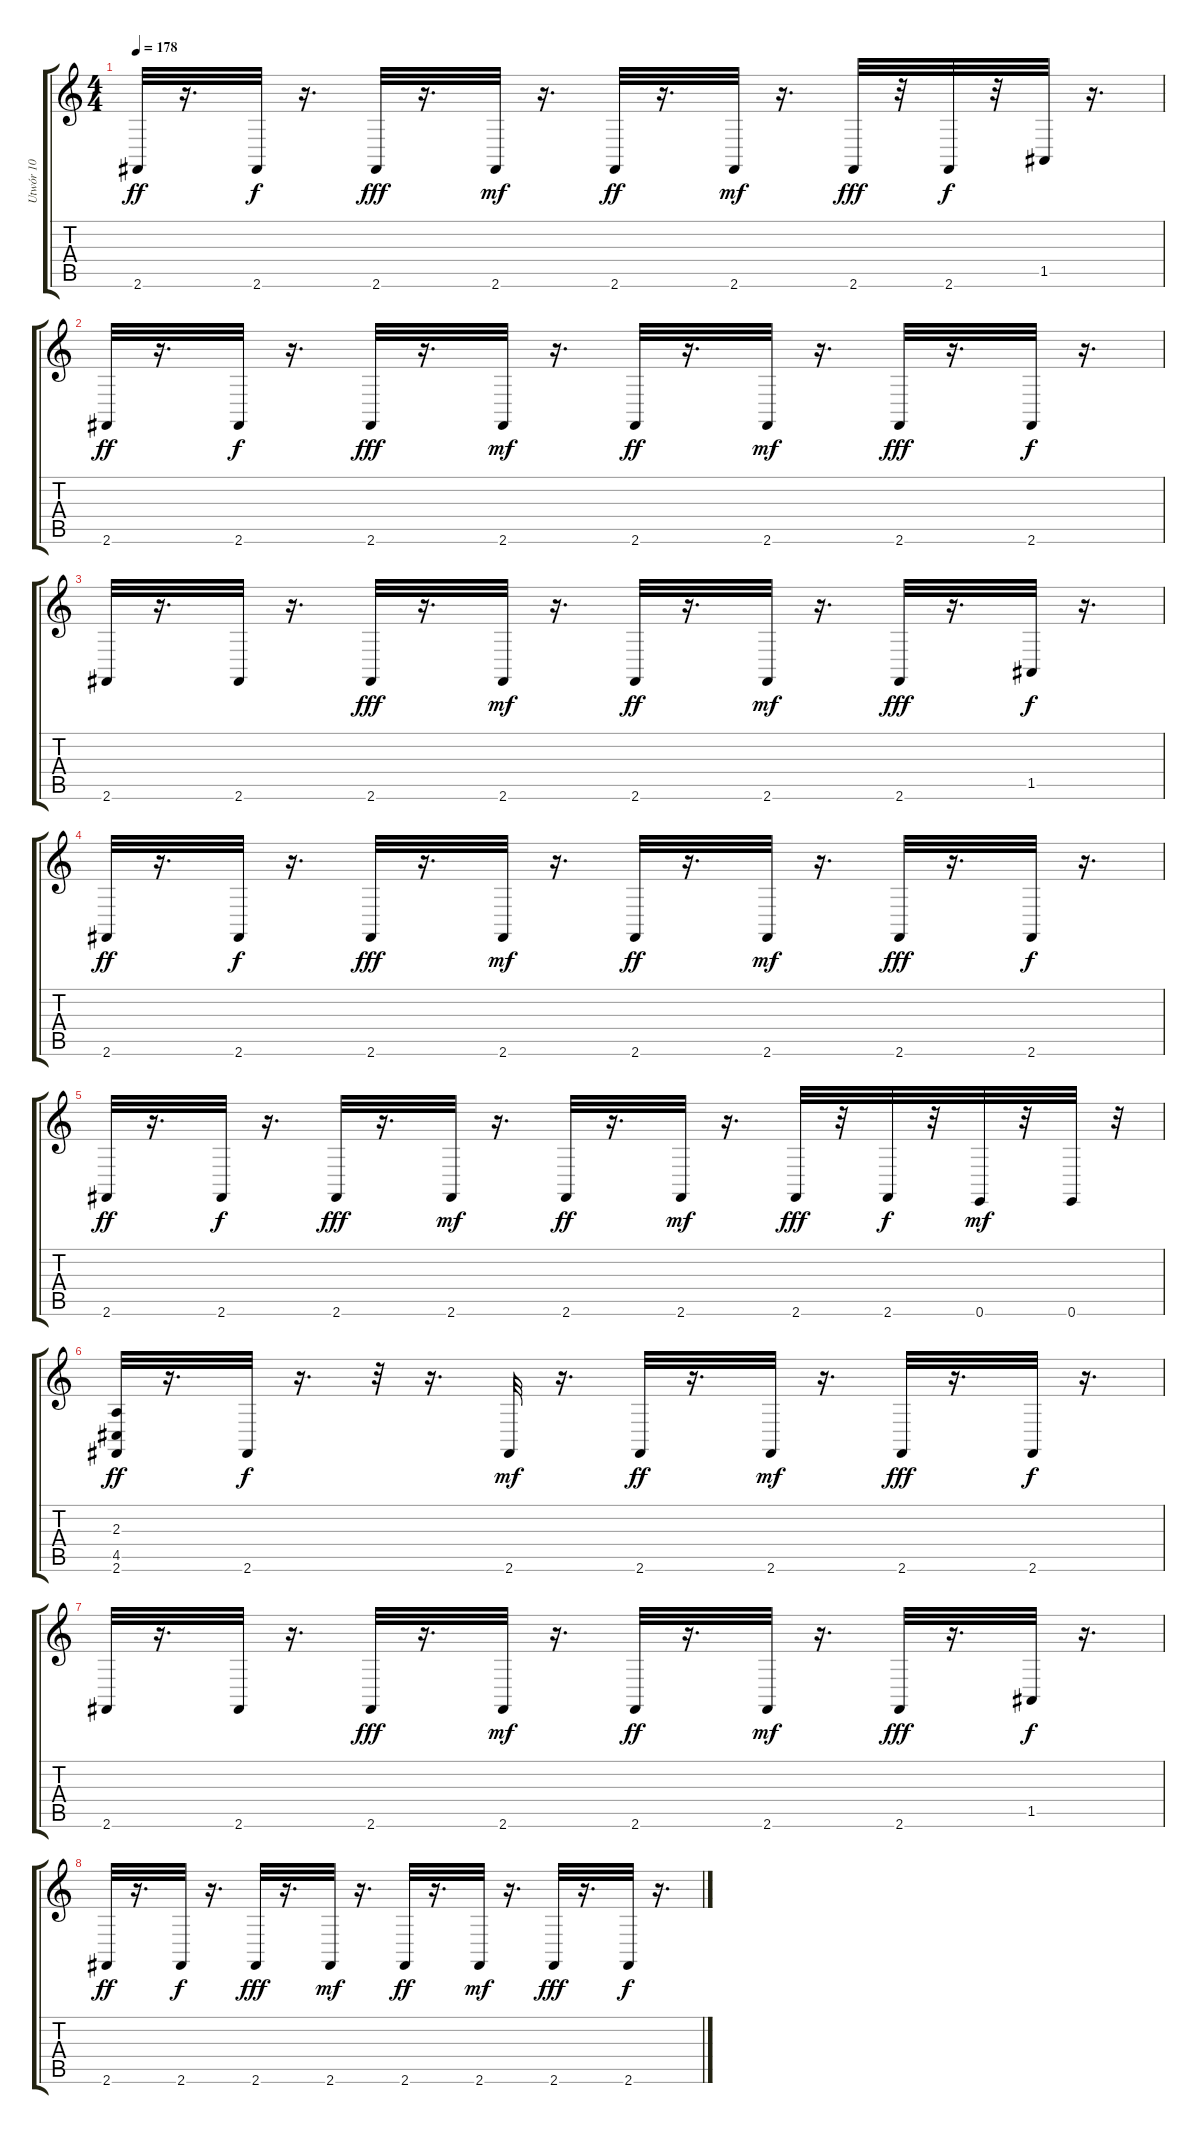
\track ("Utwór 10" "Utwór 10") {instrument celesta}
\staff {score tabs}
\tuning (E4 B3 G3 D3 A2 E2) {hide}
\ts (4 4)
\tempo 178
\clef g2
\ks c
2.6.32{dy ff} r.16{d} 2.6.32{dy f} r.16{d} 2.6.32{dy fff} r.16{d} 2.6.32{dy mf} r.16{d} 2.6.32{dy ff} r.16{d} 2.6.32{dy mf} r.16{d} 2.6.32{dy fff} r.32 2.6.32{dy f} r.32 1.5.32 r.16{d} |
2.6.32{dy ff} r.16{d} 2.6.32{dy f} r.16{d} 2.6.32{dy fff} r.16{d} 2.6.32{dy mf} r.16{d} 2.6.32{dy ff} r.16{d} 2.6.32{dy mf} r.16{d} 2.6.32{dy fff} r.16{d} 2.6.32{dy f} r.16{d} |
2.6.32 r.16{d} 2.6.32 r.16{d} 2.6.32{dy fff} r.16{d} 2.6.32{dy mf} r.16{d} 2.6.32{dy ff} r.16{d} 2.6.32{dy mf} r.16{d} 2.6.32{dy fff} r.16{d} 1.5.32{dy f} r.16{d} |
2.6.32{dy ff} r.16{d} 2.6.32{dy f} r.16{d} 2.6.32{dy fff} r.16{d} 2.6.32{dy mf} r.16{d} 2.6.32{dy ff} r.16{d} 2.6.32{dy mf} r.16{d} 2.6.32{dy fff} r.16{d} 2.6.32{dy f} r.16{d} |
2.6.32{dy ff} r.16{d} 2.6.32{dy f} r.16{d} 2.6.32{dy fff} r.16{d} 2.6.32{dy mf} r.16{d} 2.6.32{dy ff} r.16{d} 2.6.32{dy mf} r.16{d} 2.6.32{dy fff} r.32 2.6.32{dy f} r.32 0.6.32{dy mf} r.32 0.6.32 r.32 |
(2.3 4.5 2.6).32{dy ff} r.16{d} 2.6.32{dy f} r.16{d} r.32 r.16{d} 2.6.32{dy mf} r.16{d} 2.6.32{dy ff} r.16{d} 2.6.32{dy mf} r.16{d} 2.6.32{dy fff} r.16{d} 2.6.32{dy f} r.16{d} |
2.6.32 r.16{d} 2.6.32 r.16{d} 2.6.32{dy fff} r.16{d} 2.6.32{dy mf} r.16{d} 2.6.32{dy ff} r.16{d} 2.6.32{dy mf} r.16{d} 2.6.32{dy fff} r.16{d} 1.5.32{dy f} r.16{d} |
2.6.32{dy ff} r.16{d} 2.6.32{dy f} r.16{d} 2.6.32{dy fff} r.16{d} 2.6.32{dy mf} r.16{d} 2.6.32{dy ff} r.16{d} 2.6.32{dy mf} r.16{d} 2.6.32{dy fff} r.16{d} 2.6.32{dy f} r.16{d}
